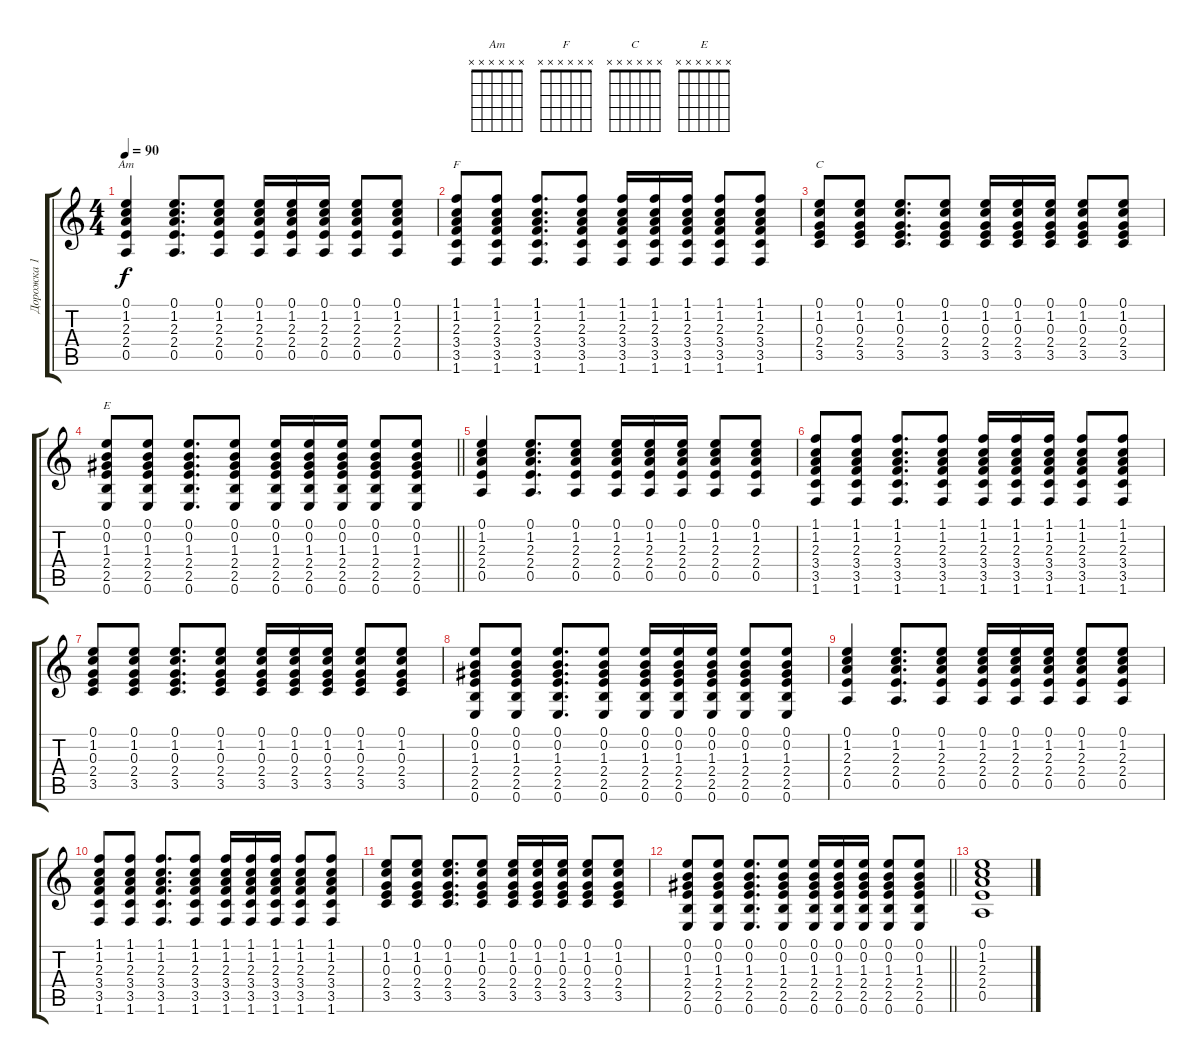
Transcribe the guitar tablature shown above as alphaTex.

\track ("Дорожка 1" "Дорожка 1") {instrument acousticguitarsteel}
\staff {score tabs}
\tuning (E4 B3 G3 D3 A2 E2) {hide}
\chord ("Am" x x x x x x)
\chord ("F" x x x x x x)
\chord ("C" x x x x x x)
\chord ("E" x x x x x x)
\ts (4 4)
\tempo 90
\clef g2
\ks c
(0.1 1.2 2.3 2.4 0.5).4{ch "Am" dy f} (0.1 1.2 2.3 2.4 0.5).8{d} (0.1 1.2 2.3 2.4 0.5).8 (0.1 1.2 2.3 2.4 0.5).16 (0.1 1.2 2.3 2.4 0.5).16 (0.1 1.2 2.3 2.4 0.5).16 (0.1 1.2 2.3 2.4 0.5).8 (0.1 1.2 2.3 2.4 0.5).8 |
(1.1 1.2 2.3 3.4 3.5 1.6).8{ch "F"} (1.1 1.2 2.3 3.4 3.5 1.6).8 (1.1 1.2 2.3 3.4 3.5 1.6).8{d} (1.1 1.2 2.3 3.4 3.5 1.6).8 (1.1 1.2 2.3 3.4 3.5 1.6).16 (1.1 1.2 2.3 3.4 3.5 1.6).16 (1.1 1.2 2.3 3.4 3.5 1.6).16 (1.1 1.2 2.3 3.4 3.5 1.6).8 (1.1 1.2 2.3 3.4 3.5 1.6).8 |
(0.1 1.2 0.3 2.4 3.5).8{ch "C"} (0.1 1.2 0.3 2.4 3.5).8 (0.1 1.2 0.3 2.4 3.5).8{d} (0.1 1.2 0.3 2.4 3.5).8 (0.1 1.2 0.3 2.4 3.5).16 (0.1 1.2 0.3 2.4 3.5).16 (0.1 1.2 0.3 2.4 3.5).16 (0.1 1.2 0.3 2.4 3.5).8 (0.1 1.2 0.3 2.4 3.5).8 |
\barLineRight lightlight
(0.1 0.2 1.3 2.4 2.5 0.6).8{ch "E"} (0.1 0.2 1.3 2.4 2.5 0.6).8 (0.1 0.2 1.3 2.4 2.5 0.6).8{d} (0.1 0.2 1.3 2.4 2.5 0.6).8 (0.1 0.2 1.3 2.4 2.5 0.6).16 (0.1 0.2 1.3 2.4 2.5 0.6).16 (0.1 0.2 1.3 2.4 2.5 0.6).16 (0.1 0.2 1.3 2.4 2.5 0.6).8 (0.1 0.2 1.3 2.4 2.5 0.6).8 |
(0.1 1.2 2.3 2.4 0.5).4 (0.1 1.2 2.3 2.4 0.5).8{d} (0.1 1.2 2.3 2.4 0.5).8 (0.1 1.2 2.3 2.4 0.5).16 (0.1 1.2 2.3 2.4 0.5).16 (0.1 1.2 2.3 2.4 0.5).16 (0.1 1.2 2.3 2.4 0.5).8 (0.1 1.2 2.3 2.4 0.5).8 |
(1.1 1.2 2.3 3.4 3.5 1.6).8 (1.1 1.2 2.3 3.4 3.5 1.6).8 (1.1 1.2 2.3 3.4 3.5 1.6).8{d} (1.1 1.2 2.3 3.4 3.5 1.6).8 (1.1 1.2 2.3 3.4 3.5 1.6).16 (1.1 1.2 2.3 3.4 3.5 1.6).16 (1.1 1.2 2.3 3.4 3.5 1.6).16 (1.1 1.2 2.3 3.4 3.5 1.6).8 (1.1 1.2 2.3 3.4 3.5 1.6).8 |
(0.1 1.2 0.3 2.4 3.5).8 (0.1 1.2 0.3 2.4 3.5).8 (0.1 1.2 0.3 2.4 3.5).8{d} (0.1 1.2 0.3 2.4 3.5).8 (0.1 1.2 0.3 2.4 3.5).16 (0.1 1.2 0.3 2.4 3.5).16 (0.1 1.2 0.3 2.4 3.5).16 (0.1 1.2 0.3 2.4 3.5).8 (0.1 1.2 0.3 2.4 3.5).8 |
(0.1 0.2 1.3 2.4 2.5 0.6).8 (0.1 0.2 1.3 2.4 2.5 0.6).8 (0.1 0.2 1.3 2.4 2.5 0.6).8{d} (0.1 0.2 1.3 2.4 2.5 0.6).8 (0.1 0.2 1.3 2.4 2.5 0.6).16 (0.1 0.2 1.3 2.4 2.5 0.6).16 (0.1 0.2 1.3 2.4 2.5 0.6).16 (0.1 0.2 1.3 2.4 2.5 0.6).8 (0.1 0.2 1.3 2.4 2.5 0.6).8 |
(0.1 1.2 2.3 2.4 0.5).4 (0.1 1.2 2.3 2.4 0.5).8{d} (0.1 1.2 2.3 2.4 0.5).8 (0.1 1.2 2.3 2.4 0.5).16 (0.1 1.2 2.3 2.4 0.5).16 (0.1 1.2 2.3 2.4 0.5).16 (0.1 1.2 2.3 2.4 0.5).8 (0.1 1.2 2.3 2.4 0.5).8 |
(1.1 1.2 2.3 3.4 3.5 1.6).8 (1.1 1.2 2.3 3.4 3.5 1.6).8 (1.1 1.2 2.3 3.4 3.5 1.6).8{d} (1.1 1.2 2.3 3.4 3.5 1.6).8 (1.1 1.2 2.3 3.4 3.5 1.6).16 (1.1 1.2 2.3 3.4 3.5 1.6).16 (1.1 1.2 2.3 3.4 3.5 1.6).16 (1.1 1.2 2.3 3.4 3.5 1.6).8 (1.1 1.2 2.3 3.4 3.5 1.6).8 |
(0.1 1.2 0.3 2.4 3.5).8 (0.1 1.2 0.3 2.4 3.5).8 (0.1 1.2 0.3 2.4 3.5).8{d} (0.1 1.2 0.3 2.4 3.5).8 (0.1 1.2 0.3 2.4 3.5).16 (0.1 1.2 0.3 2.4 3.5).16 (0.1 1.2 0.3 2.4 3.5).16 (0.1 1.2 0.3 2.4 3.5).8 (0.1 1.2 0.3 2.4 3.5).8 |
\barLineRight lightlight
(0.1 0.2 1.3 2.4 2.5 0.6).8 (0.1 0.2 1.3 2.4 2.5 0.6).8 (0.1 0.2 1.3 2.4 2.5 0.6).8{d} (0.1 0.2 1.3 2.4 2.5 0.6).8 (0.1 0.2 1.3 2.4 2.5 0.6).16 (0.1 0.2 1.3 2.4 2.5 0.6).16 (0.1 0.2 1.3 2.4 2.5 0.6).16 (0.1 0.2 1.3 2.4 2.5 0.6).8 (0.1 0.2 1.3 2.4 2.5 0.6).8 |
(0.1 1.2 2.3 2.4 0.5).1
